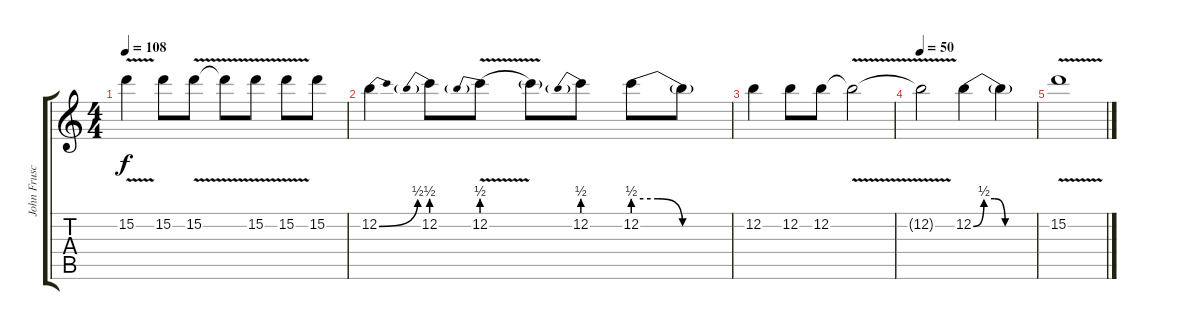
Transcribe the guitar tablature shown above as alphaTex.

\track ("John Frusciante | Gtr. 3" "John Frusc") {instrument electricguitarclean}
\staff {score tabs}
\tuning (E4 B3 G3 D3 A2 E2) {hide}
\ts (4 4)
\tempo 108
\clef g2
\ks c
15.2{v}.4{dy f} 15.2.8 15.2{v}.8 15.2{t}.8 15.2{v}.8 15.2{v}.8 15.2.8 |
12.2{be (bend 0 0 60 2)}.4 12.2{be (prebend 0 2 60 2)}.8 12.2{be (prebend 0 2 60 2) v}.8 12.2{t}.8 12.2{be (prebend 0 2 60 2)}.8 12.2{be (custom 0 2 15 2 30 0 60 0)}.8 12.2{t}.8 |
12.2.4 12.2.8 12.2.8 12.2{v t}.2 |
\tempo 50
12.2{t}.2 12.2{be (custom 0 0 10 2 20 2 30 0 60 0)}.4 12.2{t}.4 |
15.2{v}.1
